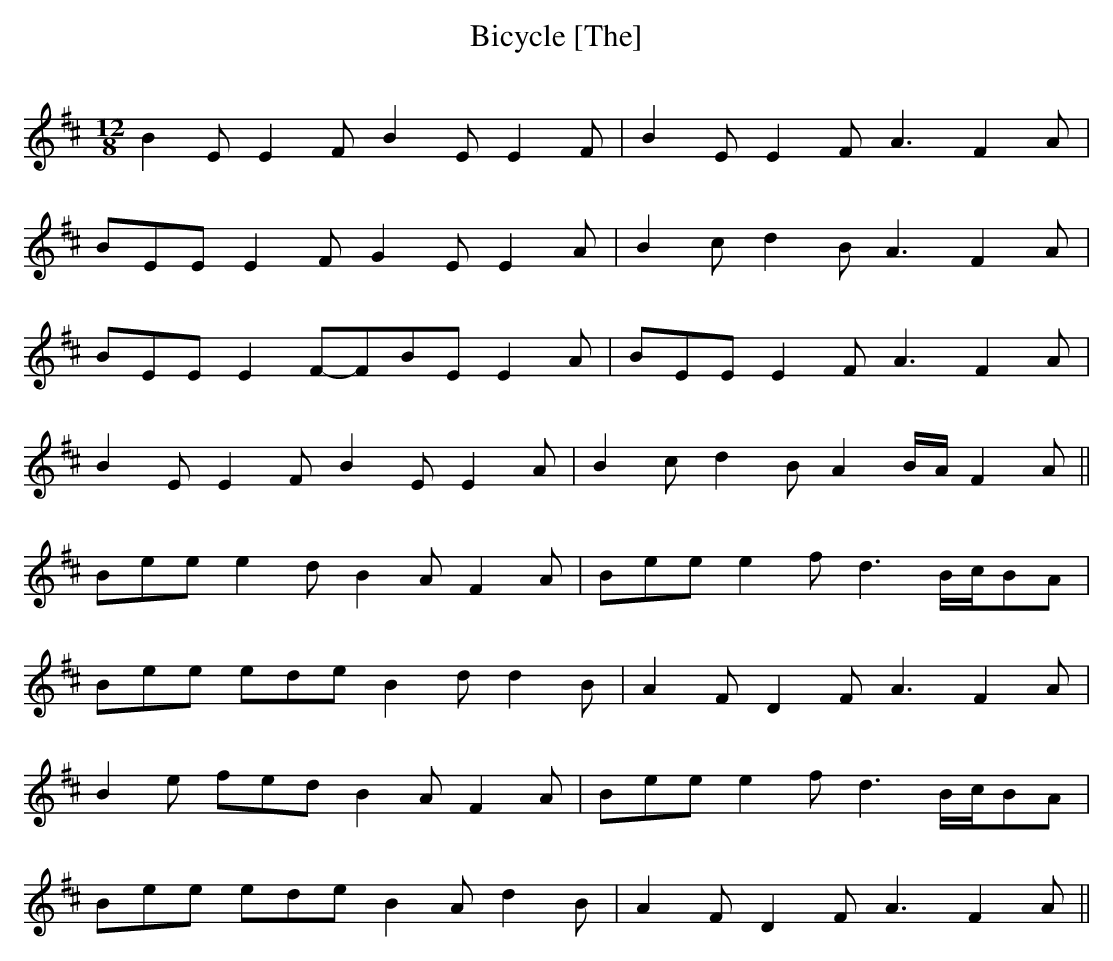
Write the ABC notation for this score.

X:1
T: Bicycle [The]
Q: 350
L: 1/8
M: 12/8
K: Edor
B2E E2F B2E E2F|B2E E2F A3 F2A|
BEE E2F G2E E2A|B2c d2B A3 F2A|
BEE E2F-FBE E2 A|BEE E2F A3 F2A|
B2E E2F B2E E2A|B2c d2B A2 B/A/ F2A ||
Bee e2d B2A F2A|Bee e2f d3 B/c/BA|
Bee ede B2d d2B|A2F D2F A3 F2A|
B2e fed B2A F2A|Bee e2f d3 B/c/BA|
Bee ede B2A d2B|A2F D2F A3 F2A ||
